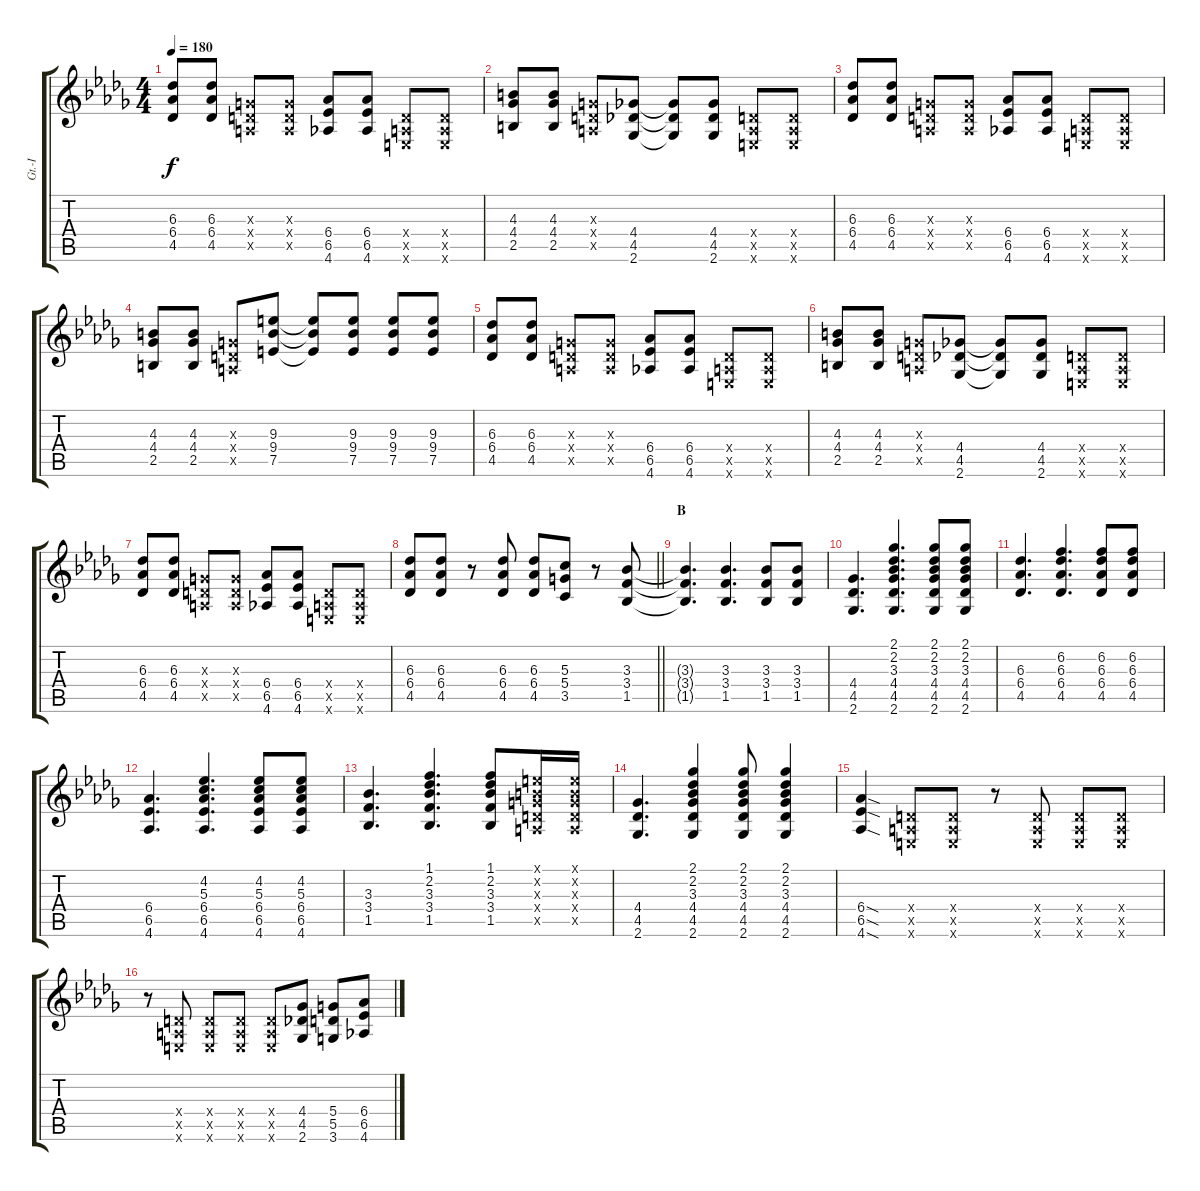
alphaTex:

\track ("Gt.-I" "Gt.-I") {instrument overdrivenguitar}
\staff {score tabs}
\tuning (E4 B3 G3 D3 A2 E2) {hide}
\ts (4 4)
\tempo 180
\clef g2
\ks db
(6.3 6.4 4.5).8{dy f} (6.3 6.4 4.5).8 (0.3{x} 0.4{x} 0.5{x}).8 (0.3{x} 0.4{x} 0.5{x}).8 (6.4 6.5 4.6).8 (6.4 6.5 4.6).8 (0.4{x} 0.5{x} 0.6{x}).8 (0.4{x} 0.5{x} 0.6{x}).8 |
(4.3 4.4 2.5).8 (4.3 4.4 2.5).8 (0.3{x} 0.4{x} 0.5{x}).8 (4.4 4.5 2.6).8 (4.4{t} 4.5{t} 2.6{t}).8 (4.4 4.5 2.6).8 (0.4{x} 0.5{x} 0.6{x}).8 (0.4{x} 0.5{x} 0.6{x}).8 |
(6.3 6.4 4.5).8 (6.3 6.4 4.5).8 (0.3{x} 0.4{x} 0.5{x}).8 (0.3{x} 0.4{x} 0.5{x}).8 (6.4 6.5 4.6).8 (6.4 6.5 4.6).8 (0.4{x} 0.5{x} 0.6{x}).8 (0.4{x} 0.5{x} 0.6{x}).8 |
(4.3 4.4 2.5).8 (4.3 4.4 2.5).8 (0.3{x} 0.4{x} 0.5{x}).8 (9.3 9.4 7.5).8 (9.3{t} 9.4{t} 7.5{t}).8 (9.3 9.4 7.5).8 (9.3 9.4 7.5).8 (9.3 9.4 7.5).8 |
(6.3 6.4 4.5).8 (6.3 6.4 4.5).8 (0.3{x} 0.4{x} 0.5{x}).8 (0.3{x} 0.4{x} 0.5{x}).8 (6.4 6.5 4.6).8 (6.4 6.5 4.6).8 (0.4{x} 0.5{x} 0.6{x}).8 (0.4{x} 0.5{x} 0.6{x}).8 |
(4.3 4.4 2.5).8 (4.3 4.4 2.5).8 (0.3{x} 0.4{x} 0.5{x}).8 (4.4 4.5 2.6).8 (4.4{t} 4.5{t} 2.6{t}).8 (4.4 4.5 2.6).8 (0.4{x} 0.5{x} 0.6{x}).8 (0.4{x} 0.5{x} 0.6{x}).8 |
(6.3 6.4 4.5).8 (6.3 6.4 4.5).8 (0.3{x} 0.4{x} 0.5{x}).8 (0.3{x} 0.4{x} 0.5{x}).8 (6.4 6.5 4.6).8 (6.4 6.5 4.6).8 (0.4{x} 0.5{x} 0.6{x}).8 (0.4{x} 0.5{x} 0.6{x}).8 |
\barLineRight lightlight
(6.3 6.4 4.5).8 (6.3 6.4 4.5).8 r.8 (6.3 6.4 4.5).8 (6.3 6.4 4.5).8 (5.3 5.4 3.5).8 r.8 (3.3 3.4 1.5).8 |
\section ("" "B")
(3.3{t} 3.4{t} 1.5{t}).4{d} (3.3 3.4 1.5).4{d} (3.3 3.4 1.5).8 (3.3 3.4 1.5).8 |
(4.4 4.5 2.6).4{d} (2.1 2.2 3.3 4.4 4.5 2.6).4{d} (2.1 2.2 3.3 4.4 4.5 2.6).8 (2.1 2.2 3.3 4.4 4.5 2.6).8 |
(6.3 6.4 4.5).4{d} (6.2 6.3 6.4 4.5).4{d} (6.2 6.3 6.4 4.5).8 (6.2 6.3 6.4 4.5).8 |
(6.4 6.5 4.6).4{d} (4.2 5.3 6.4 6.5 4.6).4{d} (4.2 5.3 6.4 6.5 4.6).8 (4.2 5.3 6.4 6.5 4.6).8 |
(3.3 3.4 1.5).4{d} (1.1 2.2 3.3 3.4 1.5).4{d} (1.1 2.2 3.3 3.4 1.5).8 (0.1{x} 0.2{x} 0.3{x} 0.4{x} 0.5{x}).16 (0.1{x} 0.2{x} 0.3{x} 0.4{x} 0.5{x}).16 |
(4.4 4.5 2.6).4{d} (2.1 2.2 3.3 4.4 4.5 2.6).4 (2.1 2.2 3.3 4.4 4.5 2.6).8 (2.1 2.2 3.3 4.4 4.5 2.6).4 |
(6.4{sod} 6.5{sod} 4.6{sod}).4 (0.4{x} 0.5{x} 0.6{x}).8 (0.4{x} 0.5{x} 0.6{x}).8 r.8 (0.4{x} 0.5{x} 0.6{x}).8 (0.4{x} 0.5{x} 0.6{x}).8 (0.4{x} 0.5{x} 0.6{x}).8 |
r.8 (0.4{x} 0.5{x} 0.6{x}).8 (0.4{x} 0.5{x} 0.6{x}).8 (0.4{x} 0.5{x} 0.6{x}).8 (0.4{x} 0.5{x} 0.6{x}).8 (4.4 4.5 2.6).8 (5.4 5.5 3.6).8 (6.4 6.5 4.6).8
